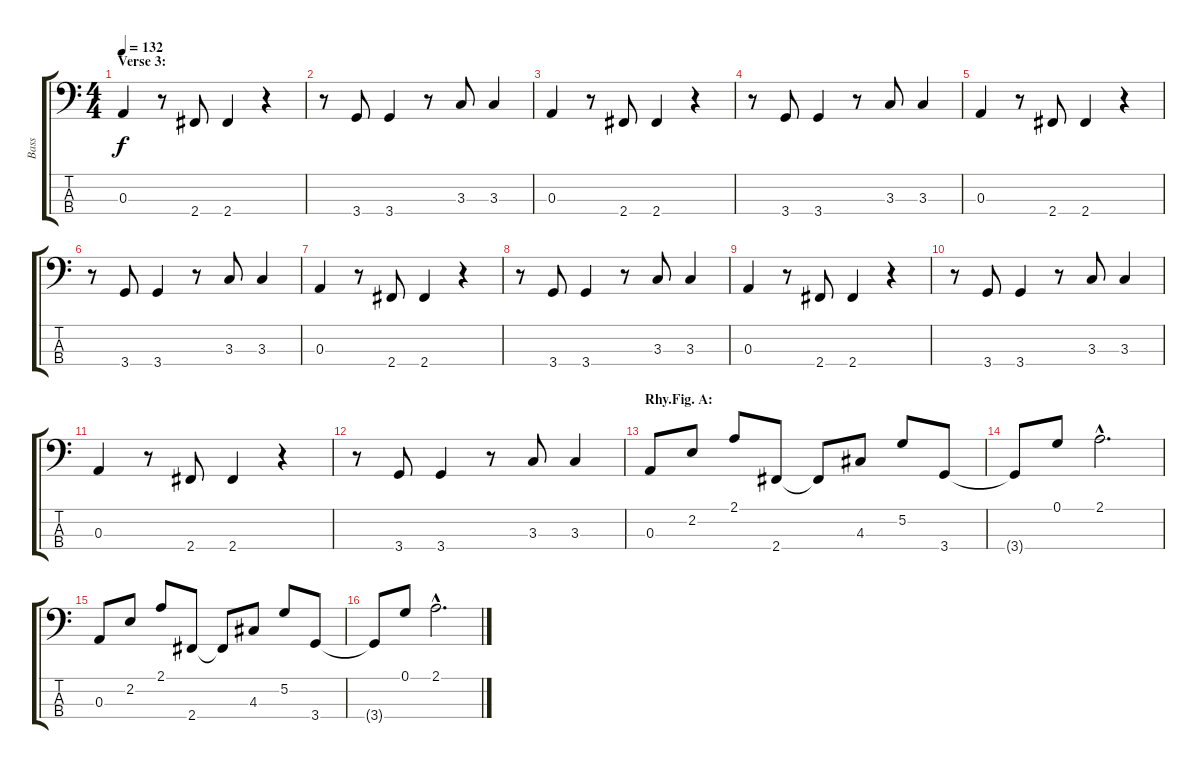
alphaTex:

\track ("Bass" "Bass") {instrument electricbassfinger}
\staff {score tabs}
\tuning (G2 D2 A1 E1) {hide}
\ts (4 4)
\section ("" "Verse 3:")
\tempo 132
\clef f4
\ks c
0.3.4{dy f} r.8 2.4.8 2.4.4 r.4 |
r.8 3.4.8 3.4.4 r.8 3.3.8 3.3.4 |
0.3.4 r.8 2.4.8 2.4.4 r.4 |
r.8 3.4.8 3.4.4 r.8 3.3.8 3.3.4 |
0.3.4 r.8 2.4.8 2.4.4 r.4 |
r.8 3.4.8 3.4.4 r.8 3.3.8 3.3.4 |
0.3.4 r.8 2.4.8 2.4.4 r.4 |
r.8 3.4.8 3.4.4 r.8 3.3.8 3.3.4 |
0.3.4 r.8 2.4.8 2.4.4 r.4 |
r.8 3.4.8 3.4.4 r.8 3.3.8 3.3.4 |
0.3.4 r.8 2.4.8 2.4.4 r.4 |
r.8 3.4.8 3.4.4 r.8 3.3.8 3.3.4 |
\section ("" "Rhy.Fig. A:")
0.3.8 2.2.8 2.1.8 2.4.8 2.4{t}.8 4.3.8 5.2.8 3.4.8 |
3.4{t}.8 0.1.8 2.1{hac}.2{d} |
0.3.8 2.2.8 2.1.8 2.4.8 2.4{t}.8 4.3.8 5.2.8 3.4.8 |
3.4{t}.8 0.1.8 2.1{hac}.2{d}
